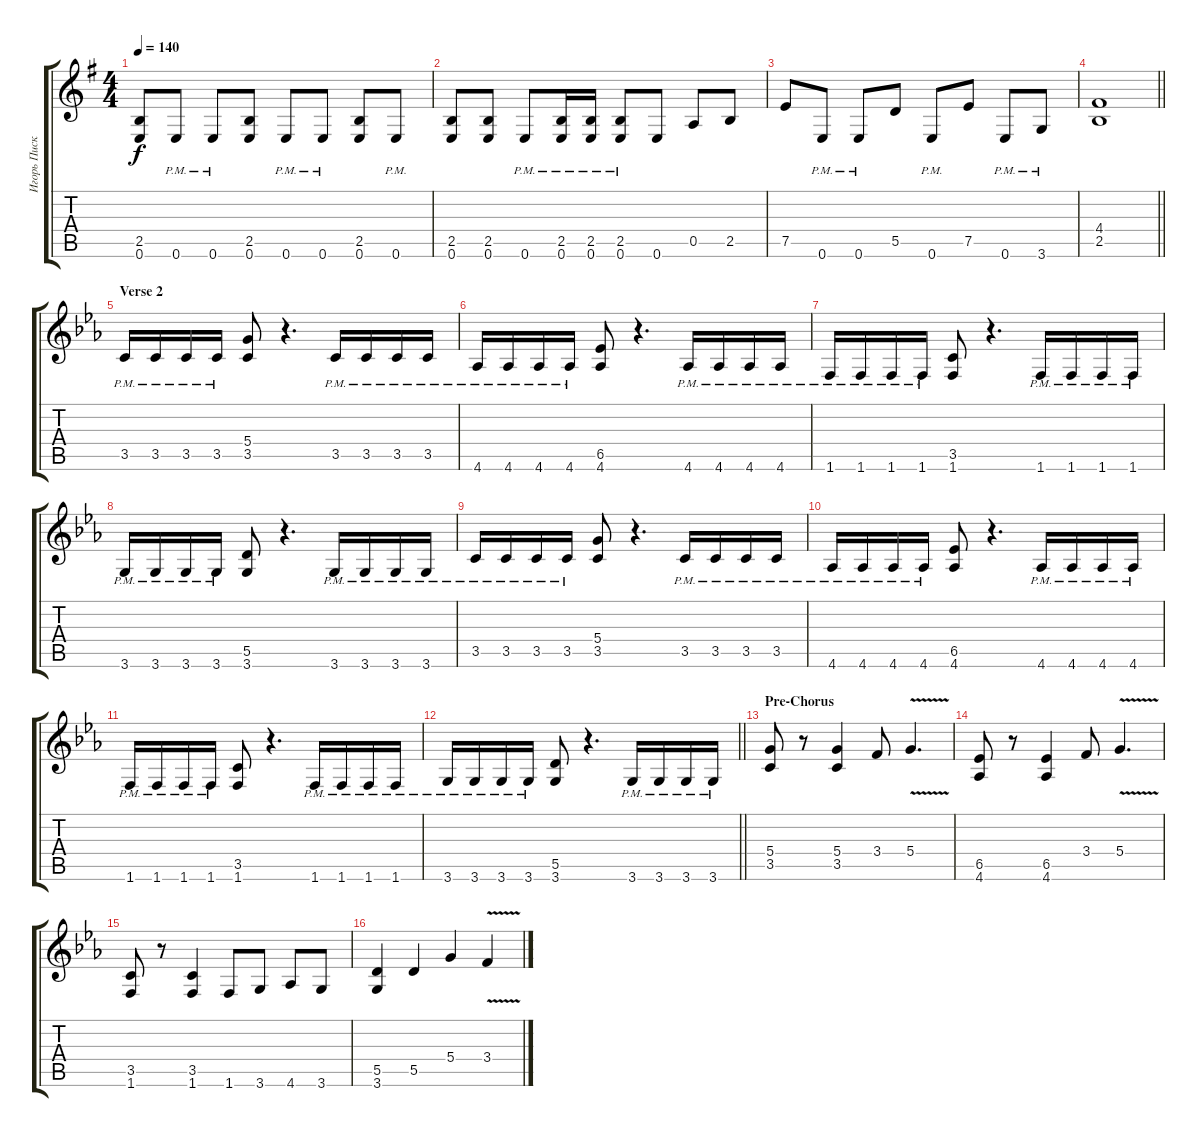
\track ("Игорь Пискарев" "Игорь Писк") {instrument distortionguitar}
\staff {score tabs}
\tuning (E4 B3 G3 D3 A2 E2) {hide}
\ts (4 4)
\tempo 140
\clef g2
\ks g
(2.5 0.6).8{dy f} 0.6{pm}.8 0.6{pm}.8 (2.5 0.6).8 0.6{pm}.8 0.6{pm}.8 (2.5 0.6).8 0.6{pm}.8 |
(2.5 0.6).8 (2.5 0.6).8 0.6{pm}.8 (2.5{pm} 0.6{pm}).16 (2.5{pm} 0.6{pm}).16 (2.5{pm} 0.6{pm}).8 0.6.8 0.5.8 2.5.8 |
7.5.8 0.6{pm}.8 0.6{pm}.8 5.5.8 0.6{pm}.8 7.5.8 0.6{pm}.8 3.6{pm}.8 |
\barLineRight lightlight
(4.4 2.5).1 |
\section ("" "Verse 2")
\ks eb
3.5{pm}.16 3.5{pm}.16 3.5{pm}.16 3.5{pm}.16 (5.4 3.5).8 r.4{d} 3.5{pm}.16 3.5{pm}.16 3.5{pm}.16 3.5{pm}.16 |
4.6{pm}.16 4.6{pm}.16 4.6{pm}.16 4.6{pm}.16 (6.5 4.6).8 r.4{d} 4.6{pm}.16 4.6{pm}.16 4.6{pm}.16 4.6{pm}.16 |
1.6{pm}.16 1.6{pm}.16 1.6{pm}.16 1.6{pm}.16 (3.5 1.6).8 r.4{d} 1.6{pm}.16 1.6{pm}.16 1.6{pm}.16 1.6{pm}.16 |
3.6{pm}.16 3.6{pm}.16 3.6{pm}.16 3.6{pm}.16 (5.5 3.6).8 r.4{d} 3.6{pm}.16 3.6{pm}.16 3.6{pm}.16 3.6{pm}.16 |
3.5{pm}.16 3.5{pm}.16 3.5{pm}.16 3.5{pm}.16 (5.4 3.5).8 r.4{d} 3.5{pm}.16 3.5{pm}.16 3.5{pm}.16 3.5{pm}.16 |
4.6{pm}.16 4.6{pm}.16 4.6{pm}.16 4.6{pm}.16 (6.5 4.6).8 r.4{d} 4.6{pm}.16 4.6{pm}.16 4.6{pm}.16 4.6{pm}.16 |
1.6{pm}.16 1.6{pm}.16 1.6{pm}.16 1.6{pm}.16 (3.5 1.6).8 r.4{d} 1.6{pm}.16 1.6{pm}.16 1.6{pm}.16 1.6{pm}.16 |
\barLineRight lightlight
3.6{pm}.16 3.6{pm}.16 3.6{pm}.16 3.6{pm}.16 (5.5 3.6).8 r.4{d} 3.6{pm}.16 3.6{pm}.16 3.6{pm}.16 3.6{pm}.16 |
\section ("" "Pre-Chorus")
(5.4 3.5).8 r.8 (5.4 3.5).4 3.4.8 5.4{v}.4{d} |
(6.5 4.6).8 r.8 (6.5 4.6).4 3.4.8 5.4{v}.4{d} |
(3.5 1.6).8 r.8 (3.5 1.6).4 1.6.8 3.6.8 4.6.8 3.6.8 |
(5.5 3.6).4 5.5.4 5.4.4 3.4{v}.4
